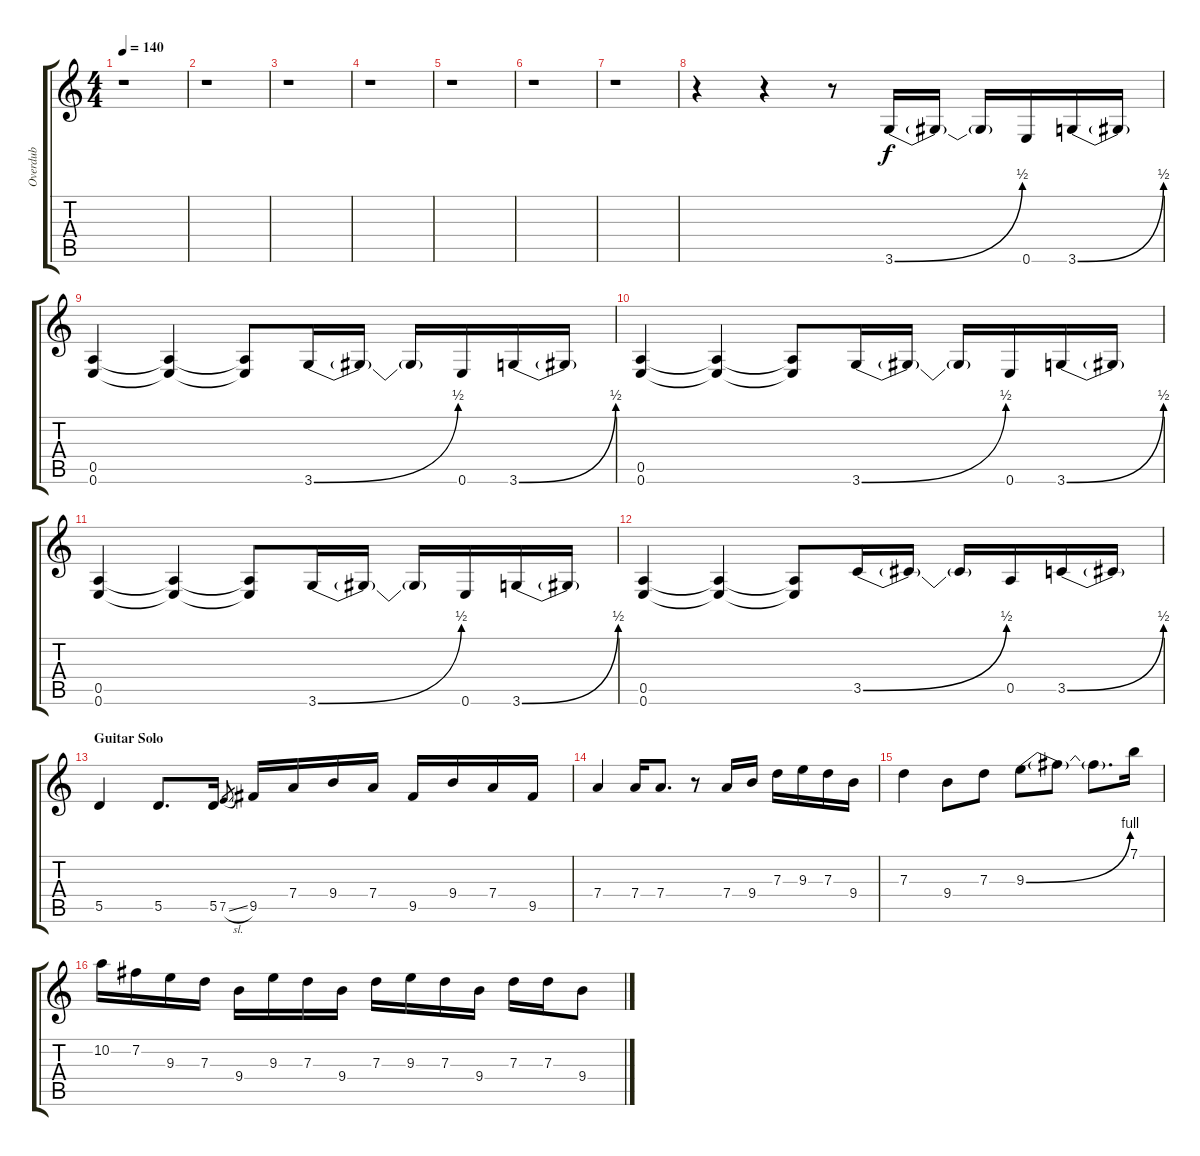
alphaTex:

\track ("Overdub" "Overdub") {instrument fretlessbass}
\staff {score tabs}
\tuning (E4 B3 G3 D3 A2 E2) {hide}
\ts (4 4)
\tempo 140
\clef g2
\ks c
r.1{dy f} |
r.1 |
r.1 |
r.1 |
r.1 |
r.1 |
r.1 |
r.4 r.4 r.8 3.6{be (bend 0 0 60 2)}.16 3.6{t}.16 3.6{t}.16 0.6.16 3.6{be (bend 0 0 60 2)}.16 3.6{t}.16 |
(0.5 0.6).4 (0.5{t} 0.6{t}).4 (0.5{t} 0.6{t}).8 3.6{be (bend 0 0 60 2)}.16 3.6{t}.16 3.6{t}.16 0.6.16 3.6{be (bend 0 0 60 2)}.16 3.6{t}.16 |
(0.5 0.6).4 (0.5{t} 0.6{t}).4 (0.5{t} 0.6{t}).8 3.6{be (bend 0 0 60 2)}.16 3.6{t}.16 3.6{t}.16 0.6.16 3.6{be (bend 0 0 60 2)}.16 3.6{t}.16 |
(0.5 0.6).4 (0.5{t} 0.6{t}).4 (0.5{t} 0.6{t}).8 3.6{be (bend 0 0 60 2)}.16 3.6{t}.16 3.6{t}.16 0.6.16 3.6{be (bend 0 0 60 2)}.16 3.6{t}.16 |
(0.5 0.6).4 (0.5{t} 0.6{t}).4 (0.5{t} 0.6{t}).8 3.5{be (bend 0 0 60 2)}.16 3.5{t}.16 3.5{t}.16 0.5.16 3.5{be (bend 0 0 60 2)}.16 3.5{t}.16 |
\section ("" "Guitar Solo")
5.5.4 5.5.8{d} 5.5.16 7.5{sl}.8{gr} 9.5.16 7.4.16 9.4.16 7.4.16 9.5.16 9.4.16 7.4.16 9.5.16 |
7.4.4 7.4.16 7.4.8{d} r.8 7.4.16 9.4.16 7.3.16 9.3.16 7.3.16 9.4.16 |
7.3.4 9.4.8 7.3.8 9.3{be (bend 0 0 60 4)}.8 9.3{t}.8 9.3{t}.8{d} 7.1.16 |
10.2.16 7.2.16 9.3.16 7.3.16 9.4.16 9.3.16 7.3.16 9.4.16 7.3.16 9.3.16 7.3.16 9.4.16 7.3.16 7.3.16 9.4.8
